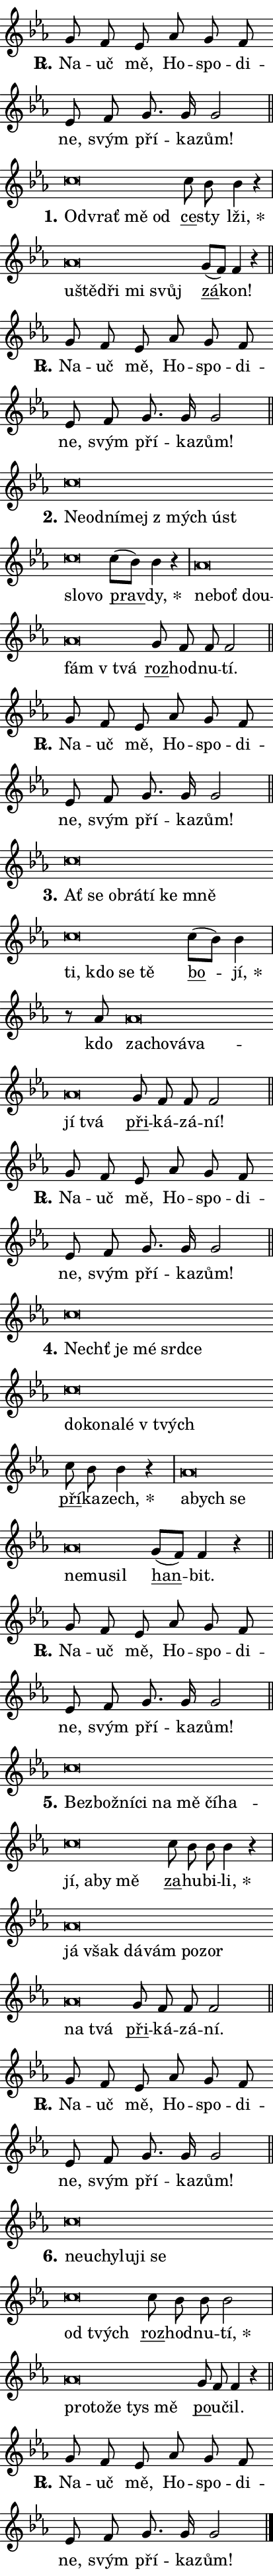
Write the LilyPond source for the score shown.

\version "2.24.0"
\header { tagline = "" }
\paper {
  indent = 0\cm
  top-margin = 0\cm
  right-margin = 0\cm
  bottom-margin = 0\cm
  left-margin = 0\cm
  paper-width = 7\cm
  page-breaking = #ly:one-page-breaking
  system-system-spacing.basic-distance = #11
  score-system-spacing.basic-distance = #11
  ragged-last = ##f
}


%% Author: Thomas Morley
%% https://lists.gnu.org/archive/html/lilypond-user/2020-05/msg00002.html
#(define (line-position grob)
"Returns position of @var[grob} in current system:
   @code{'start}, if at first time-step
   @code{'end}, if at last time-step
   @code{'middle} otherwise
"
  (let* ((col (ly:item-get-column grob))
         (ln (ly:grob-object col 'left-neighbor))
         (rn (ly:grob-object col 'right-neighbor))
         (col-to-check-left (if (ly:grob? ln) ln col))
         (col-to-check-right (if (ly:grob? rn) rn col))
         (break-dir-left
           (and
             (ly:grob-property col-to-check-left 'non-musical #f)
             (ly:item-break-dir col-to-check-left)))
         (break-dir-right
           (and
             (ly:grob-property col-to-check-right 'non-musical #f)
             (ly:item-break-dir col-to-check-right))))
        (cond ((eqv? 1 break-dir-left) 'start)
              ((eqv? -1 break-dir-right) 'end)
              (else 'middle))))

#(define (tranparent-at-line-position vctor)
  (lambda (grob)
  "Relying on @code{line-position} select the relevant enry from @var{vctor}.
Used to determine transparency,"
    (case (line-position grob)
      ((end) (not (vector-ref vctor 0)))
      ((middle) (not (vector-ref vctor 1)))
      ((start) (not (vector-ref vctor 2))))))

noteHeadBreakVisibility =
#(define-music-function (break-visibility)(vector?)
"Makes @code{NoteHead}s transparent relying on @var{break-visibility}"
#{
  \override NoteHead.transparent =
    #(tranparent-at-line-position break-visibility)
#})

#(define delete-ledgers-for-transparent-note-heads
  (lambda (grob)
    "Reads whether a @code{NoteHead} is transparent.
If so this @code{NoteHead} is removed from @code{'note-heads} from
@var{grob}, which is supposed to be @code{LedgerLineSpanner}.
As a result ledgers are not printed for this @code{NoteHead}"
    (let* ((nhds-array (ly:grob-object grob 'note-heads))
           (nhds-list
             (if (ly:grob-array? nhds-array)
                 (ly:grob-array->list nhds-array)
                 '()))
           ;; Relies on the transparent-property being done before
           ;; Staff.LedgerLineSpanner.after-line-breaking is executed.
           ;; This is fragile ...
           (to-keep
             (remove
               (lambda (nhd)
                 (ly:grob-property nhd 'transparent #f))
               nhds-list)))
      ;; TODO find a better method to iterate over grob-arrays, similiar
      ;; to filter/remove etc for lists
      ;; For now rebuilt from scratch
      (set! (ly:grob-object grob 'note-heads)  '())
      (for-each
        (lambda (nhd)
          (ly:pointer-group-interface::add-grob grob 'note-heads nhd))
        to-keep))))

hideNotes = {
  \noteHeadBreakVisibility #begin-of-line-visible
}
unHideNotes = {
  \noteHeadBreakVisibility #all-visible
}

% work-around for resetting accidentals
% https://lilypond.org/doc/v2.23/Documentation/notation/displaying-rhythms#unmetered-music
cadenzaMeasure = {
  \cadenzaOff
  \partial 1024 s1024
  \cadenzaOn
}

#(define-markup-command (accent layout props text) (markup?)
  "Underline accented syllable"
  (interpret-markup layout props
    #{\markup \override #'(offset . 4.3) \underline { #text }#}))

responsum = \markup \concat {
  "R" \hspace #-1.05 \path #0.1 #'((moveto 0 0.07) (lineto 0.9 0.8)) \hspace #0.05 "."
}

\layout {
    \context {
        \Staff
        \remove "Time_signature_engraver"
        \override LedgerLineSpanner.after-line-breaking = #delete-ledgers-for-transparent-note-heads
    }
    \context {
        \Voice {
            \override NoteHead.output-attributes = #'((class . "notehead"))
            \override Hairpin.height = #0.55
        }
    }
    \context {
        \Lyrics {
            \override StanzaNumber.output-attributes = #'((class . "stanzanumber"))
            \override LyricSpace.minimum-distance = #0.9
            \override LyricText.font-name = #"TeX Gyre Schola"
            \override LyricText.font-size = 1
            \override StanzaNumber.font-name = #"TeX Gyre Schola Bold"
            \override StanzaNumber.font-size = 1
        }
    }
}

% magnetic-lyrics.ily
%
%   written by
%     Jean Abou Samra <jean@abou-samra.fr>
%     Werner Lemberg <wl@gnu.org>
%
%   adapted by
%     Jiri Hon <jiri.hon@gmail.com>
%
% Version 2022-Apr-15

% https://www.mail-archive.com/lilypond-user@gnu.org/msg149350.html

#(define (Left_hyphen_pointer_engraver context)
   "Collect syllable-hyphen-syllable occurrences in lyrics and store
them in properties.  This engraver only looks to the left.  For
example, if the lyrics input is @code{foo -- bar}, it does the
following.

@itemize @bullet
@item
Set the @code{text} property of the @code{LyricHyphen} grob between
@q{foo} and @q{bar} to @code{foo}.

@item
Set the @code{left-hyphen} property of the @code{LyricText} grob with
text @q{foo} to the @code{LyricHyphen} grob between @q{foo} and
@q{bar}.
@end itemize

Use this auxiliary engraver in combination with the
@code{lyric-@/text::@/apply-@/magnetic-@/offset!} hook."
   (let ((hyphen #f)
         (text #f))
     (make-engraver
      (acknowledgers
       ((lyric-syllable-interface engraver grob source-engraver)
        (set! text grob)))
      (end-acknowledgers
       ((lyric-hyphen-interface engraver grob source-engraver)
        ;(when (not (grob::has-interface grob 'lyric-space-interface))
          (set! hyphen grob)));)
      ((stop-translation-timestep engraver)
       (when (and text hyphen)
         (ly:grob-set-object! text 'left-hyphen hyphen))
       (set! text #f)
       (set! hyphen #f)))))

#(define (lyric-text::apply-magnetic-offset! grob)
   "If the space between two syllables is less than the value in
property @code{LyricText@/.details@/.squash-threshold}, move the right
syllable to the left so that it gets concatenated with the left
syllable.

Use this function as a hook for
@code{LyricText@/.after-@/line-@/breaking} if the
@code{Left_@/hyphen_@/pointer_@/engraver} is active."
   (let ((hyphen (ly:grob-object grob 'left-hyphen #f)))
     (when hyphen
       (let ((left-text (ly:spanner-bound hyphen LEFT)))
         (when (grob::has-interface left-text 'lyric-syllable-interface)
           (let* ((common (ly:grob-common-refpoint grob left-text X))
                  (this-x-ext (ly:grob-extent grob common X))
                  (left-x-ext
                   (begin
                     ;; Trigger magnetism for left-text.
                     (ly:grob-property left-text 'after-line-breaking)
                     (ly:grob-extent left-text common X)))
                  ;; `delta` is the gap width between two syllables.
                  (delta (- (interval-start this-x-ext)
                            (interval-end left-x-ext)))
                  (details (ly:grob-property grob 'details))
                  (threshold (assoc-get 'squash-threshold details 0.2)))
             (when (< delta threshold)
               (let* (;; We have to manipulate the input text so that
                      ;; ligatures crossing syllable boundaries are not
                      ;; disabled.  For languages based on the Latin
                      ;; script this is essentially a beautification.
                      ;; However, for non-Western scripts it can be a
                      ;; necessity.
                      (lt (ly:grob-property left-text 'text))
                      (rt (ly:grob-property grob 'text))
                      (is-space (grob::has-interface hyphen 'lyric-space-interface))
                      (space (if is-space " " ""))
                      (space-markup (grob-interpret-markup grob " "))
                      (space-size (interval-length (ly:stencil-extent space-markup X)))
                      (extra-delta (if is-space space-size 0))
                      ;; Append new syllable.
                      (ltrt-space (if (and (string? lt) (string? rt))
                                (string-append lt space rt)
                                (make-concat-markup (list lt space rt))))
                      ;; Right-align `ltrt` to the right side.
                      (ltrt-space-markup (grob-interpret-markup
                               grob
                               (make-translate-markup
                                (cons (interval-length this-x-ext) 0)
                                (make-right-align-markup ltrt-space)))))
                 (begin
                   ;; Don't print `left-text`.
                   (ly:grob-set-property! left-text 'stencil #f)
                   ;; Set text and stencil (which holds all collected
                   ;; syllables so far) and shift it to the left.
                   (ly:grob-set-property! grob 'text ltrt-space)
                   (ly:grob-set-property! grob 'stencil ltrt-space-markup)
                   (ly:grob-translate-axis! grob (- (- delta extra-delta)) X))))))))))


#(define (lyric-hyphen::displace-bounds-first grob)
   ;; Make very sure this callback isn't triggered too early.
   (let ((left (ly:spanner-bound grob LEFT))
         (right (ly:spanner-bound grob RIGHT)))
     (ly:grob-property left 'after-line-breaking)
     (ly:grob-property right 'after-line-breaking)
     (ly:lyric-hyphen::print grob)))

squashThreshold = #0.4

\layout {
  \context {
    \Lyrics
    \consists #Left_hyphen_pointer_engraver
    \override LyricText.after-line-breaking =
      #lyric-text::apply-magnetic-offset!
    \override LyricHyphen.stencil = #lyric-hyphen::displace-bounds-first
    \override LyricText.details.squash-threshold = \squashThreshold
    \override LyricHyphen.minimum-distance = 0
    \override LyricHyphen.minimum-length = \squashThreshold
  }
}

squash = \override LyricText.details.squash-threshold = 9999
unSquash = \override LyricText.details.squash-threshold = \squashThreshold

left = \override LyricText.self-alignment-X = #LEFT
unLeft = \revert LyricText.self-alignment-X

starOffset = #(lambda (grob) 
                (let ((x_offset (ly:self-alignment-interface::aligned-on-x-parent grob)))
                  (if (= x_offset 0) 0 (+ x_offset 1.2))))

star = #(define-music-function (syllable)(string?)
"Append star separator at the end of a syllable"
#{
  \once \override LyricText.X-offset = #starOffset
  \lyricmode { \markup {
    #syllable
    \override #'((font-name . "TeX Gyre Schola Bold")) \hspace #0.2 \lower #0.65 \larger "*"
  } }
#})

starAccent = #(define-music-function (syllable)(string?)
"Append star separator at the end of a syllable and make accent"
#{
  \once \override LyricText.X-offset = #starOffset
  \lyricmode { \markup {
    \accent #syllable
    \override #'((font-name . "TeX Gyre Schola Bold")) \hspace #0.2 \lower #0.65 \larger "*"
  } }
#})

breath = #(define-music-function (syllable)(string?)
"Append breathing indicator at the end of a syllable"
#{
  \lyricmode { \markup { #syllable "+" } }
#})

optionalBreath = #(define-music-function (syllable)(string?)
"Append optional breathing indicator at the end of a syllable"
#{
  \lyricmode { \markup { #syllable "(+)" } }
#})


\score {
    <<
        \new Voice = "melody" { \cadenzaOn \key es \major \relative { g'8 f es as g f \bar "" es f g8. g16 g2 \cadenzaMeasure \bar "||" \break } }
        \new Lyrics \lyricsto "melody" { \lyricmode { \set stanza = \responsum
Na -- uč mě, Ho -- spo -- di -- ne, svým pří -- ka -- zům! } }
    >>
    \layout {}
}

\score {
    <<
        \new Voice = "melody" { \cadenzaOn \key es \major \relative { c''\breve*1/16 \hideNotes \breve*1/16 \bar "" \breve*1/16 \breve*1/16 \bar "" \unHideNotes \bar "" c8 bes bes4 r \cadenzaMeasure \bar "|" as\breve*1/16 \hideNotes \breve*1/16 \bar "" \breve*1/16 \bar "" \breve*1/16 \breve*1/16 \bar "" \unHideNotes \bar "" g8[( f)] f4 r \cadenzaMeasure \bar "||" \break } }
        \new Lyrics \lyricsto "melody" { \lyricmode { \set stanza = "1."
\left Od -- \squash vrať mě od \unLeft \unSquash \markup \accent ce -- sty \star lži, \left u -- \squash ště -- dři mi svůj \unLeft \unSquash \markup \accent zá -- kon! } }
    >>
    \layout {}
}

\score {
    <<
        \new Voice = "melody" { \cadenzaOn \key es \major \relative { g'8 f es as g f \bar "" es f g8. g16 g2 \cadenzaMeasure \bar "||" \break } }
        \new Lyrics \lyricsto "melody" { \lyricmode { \set stanza = \responsum
Na -- uč mě, Ho -- spo -- di -- ne, svým pří -- ka -- zům! } }
    >>
    \layout {}
}

\score {
    <<
        \new Voice = "melody" { \cadenzaOn \key es \major \relative { c''\breve*1/16 \hideNotes \breve*1/16 \bar "" \breve*1/16 \bar "" \breve*1/16 \bar "" \breve*1/16 \bar "" \breve*1/16 \bar "" \breve*1/16 \breve*1/16 \bar "" \unHideNotes \bar "" c8[( bes)] bes4 r \cadenzaMeasure \bar "|" as\breve*1/16 \hideNotes \breve*1/16 \bar "" \breve*1/16 \bar "" \breve*1/16 \breve*1/16 \bar "" \unHideNotes \bar "" g8 f f f2 \cadenzaMeasure \bar "||" \break } }
        \new Lyrics \lyricsto "melody" { \lyricmode { \set stanza = "2."
\left Ne -- \squash od -- ní -- mej "z mých" úst slo -- vo \unLeft \unSquash \markup \accent prav -- \star dy, \left ne -- \squash boť dou -- fám "v tvá" \unLeft \unSquash \markup \accent roz -- hod -- nu -- tí. } }
    >>
    \layout {}
}

\score {
    <<
        \new Voice = "melody" { \cadenzaOn \key es \major \relative { g'8 f es as g f \bar "" es f g8. g16 g2 \cadenzaMeasure \bar "||" \break } }
        \new Lyrics \lyricsto "melody" { \lyricmode { \set stanza = \responsum
Na -- uč mě, Ho -- spo -- di -- ne, svým pří -- ka -- zům! } }
    >>
    \layout {}
}

\score {
    <<
        \new Voice = "melody" { \cadenzaOn \key es \major \relative { c''\breve*1/16 \hideNotes \breve*1/16 \bar "" \breve*1/16 \bar "" \breve*1/16 \bar "" \breve*1/16 \bar "" \breve*1/16 \bar "" \breve*1/16 \bar "" \breve*1/16 \bar "" \breve*1/16 \bar "" \breve*1/16 \breve*1/16 \bar "" \unHideNotes \bar "" c8[( bes)] bes4 \cadenzaMeasure \bar "|" r8 as8 as\breve*1/16 \hideNotes \breve*1/16 \bar "" \breve*1/16 \bar "" \breve*1/16 \bar "" \breve*1/16 \breve*1/16 \bar "" \unHideNotes \bar "" g8 f f f2 \cadenzaMeasure \bar "||" \break } }
        \new Lyrics \lyricsto "melody" { \lyricmode { \set stanza = "3."
\left Ať \squash se ob -- rá -- tí ke mně ti, kdo se tě \unLeft \unSquash \markup \accent bo -- \star jí, kdo \left za -- \squash cho -- vá -- va -- jí tvá \unLeft \unSquash \markup \accent při -- ká -- zá -- ní! } }
    >>
    \layout {}
}

\score {
    <<
        \new Voice = "melody" { \cadenzaOn \key es \major \relative { g'8 f es as g f \bar "" es f g8. g16 g2 \cadenzaMeasure \bar "||" \break } }
        \new Lyrics \lyricsto "melody" { \lyricmode { \set stanza = \responsum
Na -- uč mě, Ho -- spo -- di -- ne, svým pří -- ka -- zům! } }
    >>
    \layout {}
}

\score {
    <<
        \new Voice = "melody" { \cadenzaOn \key es \major \relative { c''\breve*1/16 \hideNotes \breve*1/16 \bar "" \breve*1/16 \bar "" \breve*1/16 \bar "" \breve*1/16 \bar "" \breve*1/16 \bar "" \breve*1/16 \bar "" \breve*1/16 \bar "" \breve*1/16 \breve*1/16 \bar "" \unHideNotes \bar "" c8 bes bes4 r \cadenzaMeasure \bar "|" as\breve*1/16 \hideNotes \breve*1/16 \bar "" \breve*1/16 \bar "" \breve*1/16 \bar "" \breve*1/16 \breve*1/16 \bar "" \unHideNotes \bar "" g8[( f)] f4 r \cadenzaMeasure \bar "||" \break } }
        \new Lyrics \lyricsto "melody" { \lyricmode { \set stanza = "4."
\left Nechť \squash je mé srd -- ce do -- ko -- na -- lé "v tvých" \unLeft \unSquash \markup \accent pří -- ka -- \star zech, \left a -- \squash bych se ne -- mu -- sil \unLeft \unSquash \markup \accent han -- bit. } }
    >>
    \layout {}
}

\score {
    <<
        \new Voice = "melody" { \cadenzaOn \key es \major \relative { g'8 f es as g f \bar "" es f g8. g16 g2 \cadenzaMeasure \bar "||" \break } }
        \new Lyrics \lyricsto "melody" { \lyricmode { \set stanza = \responsum
Na -- uč mě, Ho -- spo -- di -- ne, svým pří -- ka -- zům! } }
    >>
    \layout {}
}

\score {
    <<
        \new Voice = "melody" { \cadenzaOn \key es \major \relative { c''\breve*1/16 \hideNotes \breve*1/16 \bar "" \breve*1/16 \bar "" \breve*1/16 \bar "" \breve*1/16 \bar "" \breve*1/16 \bar "" \breve*1/16 \bar "" \breve*1/16 \bar "" \breve*1/16 \bar "" \breve*1/16 \bar "" \breve*1/16 \breve*1/16 \bar "" \unHideNotes \bar "" c8 bes bes bes4 r \cadenzaMeasure \bar "|" as\breve*1/16 \hideNotes \breve*1/16 \bar "" \breve*1/16 \bar "" \breve*1/16 \bar "" \breve*1/16 \bar "" \breve*1/16 \bar "" \breve*1/16 \breve*1/16 \bar "" \unHideNotes \bar "" g8 f f f2 \cadenzaMeasure \bar "||" \break } }
        \new Lyrics \lyricsto "melody" { \lyricmode { \set stanza = "5."
\left Bez -- \squash bož -- ní -- ci na mě čí -- ha -- jí, a -- by mě \unLeft \unSquash \markup \accent za -- hu -- bi -- \star li, \left já \squash však dá -- vám po -- zor na tvá \unLeft \unSquash \markup \accent při -- ká -- zá -- ní. } }
    >>
    \layout {}
}

\score {
    <<
        \new Voice = "melody" { \cadenzaOn \key es \major \relative { g'8 f es as g f \bar "" es f g8. g16 g2 \cadenzaMeasure \bar "||" \break } }
        \new Lyrics \lyricsto "melody" { \lyricmode { \set stanza = \responsum
Na -- uč mě, Ho -- spo -- di -- ne, svým pří -- ka -- zům! } }
    >>
    \layout {}
}

\score {
    <<
        \new Voice = "melody" { \cadenzaOn \key es \major \relative { c''\breve*1/16 \hideNotes \breve*1/16 \bar "" \breve*1/16 \bar "" \breve*1/16 \bar "" \breve*1/16 \bar "" \breve*1/16 \bar "" \breve*1/16 \breve*1/16 \bar "" \unHideNotes \bar "" c8 bes bes bes2 \cadenzaMeasure \bar "|" as\breve*1/16 \hideNotes \breve*1/16 \bar "" \breve*1/16 \bar "" \breve*1/16 \breve*1/16 \bar "" \unHideNotes \bar "" g8 f f4 r \cadenzaMeasure \bar "||" \break } }
        \new Lyrics \lyricsto "melody" { \lyricmode { \set stanza = "6."
\left ne -- \squash u -- chy -- lu -- ji se od tvých \unLeft \unSquash \markup \accent roz -- hod -- nu -- \star tí, \left pro -- \squash to -- že tys mě \unLeft \unSquash \markup \accent po -- u -- čil. } }
    >>
    \layout {}
}

\score {
    <<
        \new Voice = "melody" { \cadenzaOn \key es \major \relative { g'8 f es as g f \bar "" es f g8. g16 g2 \cadenzaMeasure \bar "||" \break } \bar "|." }
        \new Lyrics \lyricsto "melody" { \lyricmode { \set stanza = \responsum
Na -- uč mě, Ho -- spo -- di -- ne, svým pří -- ka -- zům! } }
    >>
    \layout {}
}
